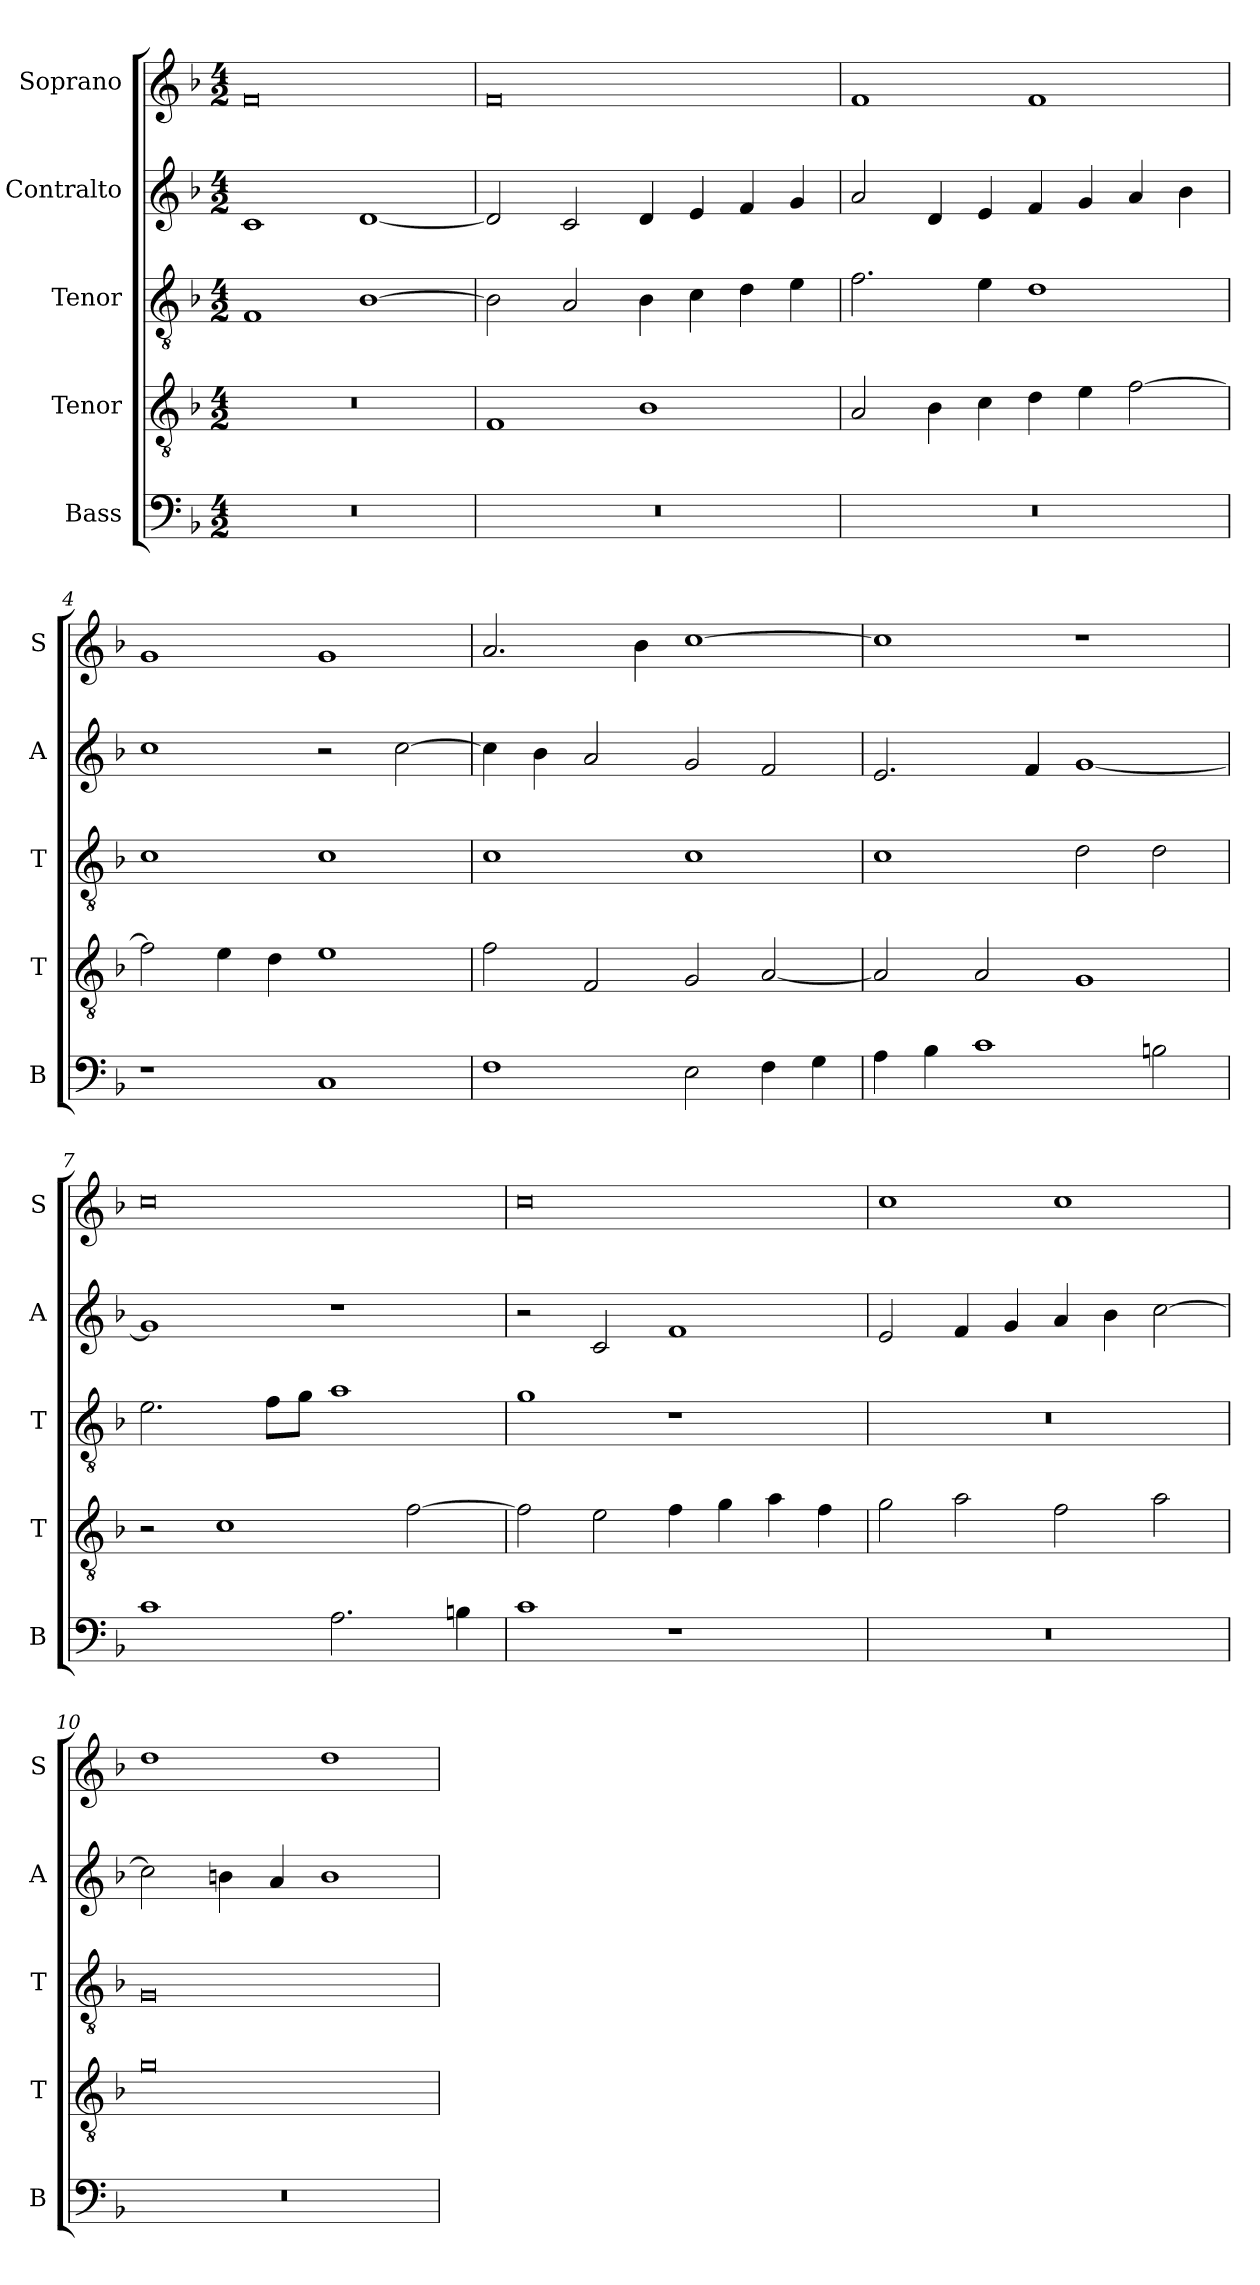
**kern	**kern	**kern	**kern	**kern
*part5	*part4	*part3	*part2	*part1
*staff5	*staff4	*staff3	*staff2	*staff1
*I"Bass	*I"Tenor	*I"Tenor	*I"Contralto	*I"Soprano
*I'B	*I'T	*I'T	*I'A	*I'S
*clefF4	*clefGv2	*clefGv2	*clefG2	*clefG2
*k[b-]	*k[b-]	*k[b-]	*k[b-]	*k[b-]
*F:ion	*F:ion	*F:ion	*F:ion	*F:ion
*M4/2	*M4/2	*M4/2	*M4/2	*M4/2
=1	=1	=1	=1	=1
0r	0r	1F	1c	0f
.	.	[1B-	[1d	.
=2	=2	=2	=2	=2
0r	1F	2B-]	2d]	0f
.	.	2A	2c	.
.	1B-	4B-	4d	.
.	.	4c	4e	.
.	.	4d	4f	.
.	.	4e	4g	.
=3	=3	=3	=3	=3
0r	2A	2.f	2a	1f
.	4B-	.	4d	.
.	4c	4e	4e	.
.	4d	1d	4f	1f
.	4e	.	4g	.
.	[2f	.	4a	.
.	.	.	4b-	.
=4	=4	=4	=4	=4
1r	2f]	1c	1cc	1g
.	4e	.	.	.
.	4d	.	.	.
1C	1e	1c	2r	1g
.	.	.	[2cc	.
=5	=5	=5	=5	=5
1F	2f	1c	4cc]	2.a
.	.	.	4b-	.
.	2F	.	2a	.
.	.	.	.	4b-
2E	2G	1c	2g	[1cc
4F	[2A	.	2f	.
4G	.	.	.	.
=6	=6	=6	=6	=6
4A	2A]	1c	2.e	1cc]
4B-	.	.	.	.
1c	2A	.	.	.
.	.	.	4f	.
.	1G	2d	[1g	1r
2Bn	.	2d	.	.
=7	=7	=7	=7	=7
1c	2r	2.e	1g]	0cc
.	1c	.	.	.
.	.	8f\L	.	.
.	.	8g\J	.	.
2.A	.	1a	1r	.
.	[2f	.	.	.
4Bn	.	.	.	.
=8	=8	=8	=8	=8
1c	2f]	1g	2r	0cc
.	2e	.	2c	.
1r	4f	1r	1f	.
.	4g	.	.	.
.	4a	.	.	.
.	4f	.	.	.
=9	=9	=9	=9	=9
0r	2g	0r	2e	1cc
.	2a	.	4f	.
.	.	.	4g	.
.	2f	.	4a	1cc
.	.	.	4b-	.
.	2a	.	[2cc	.
=10	=10	=10	=10	=10
0r	0g	0G	2cc]	1dd
.	.	.	4bn	.
.	.	.	4a	.
.	.	.	1b	1dd
=	=	=	=	=
*-	*-	*-	*-	*-
